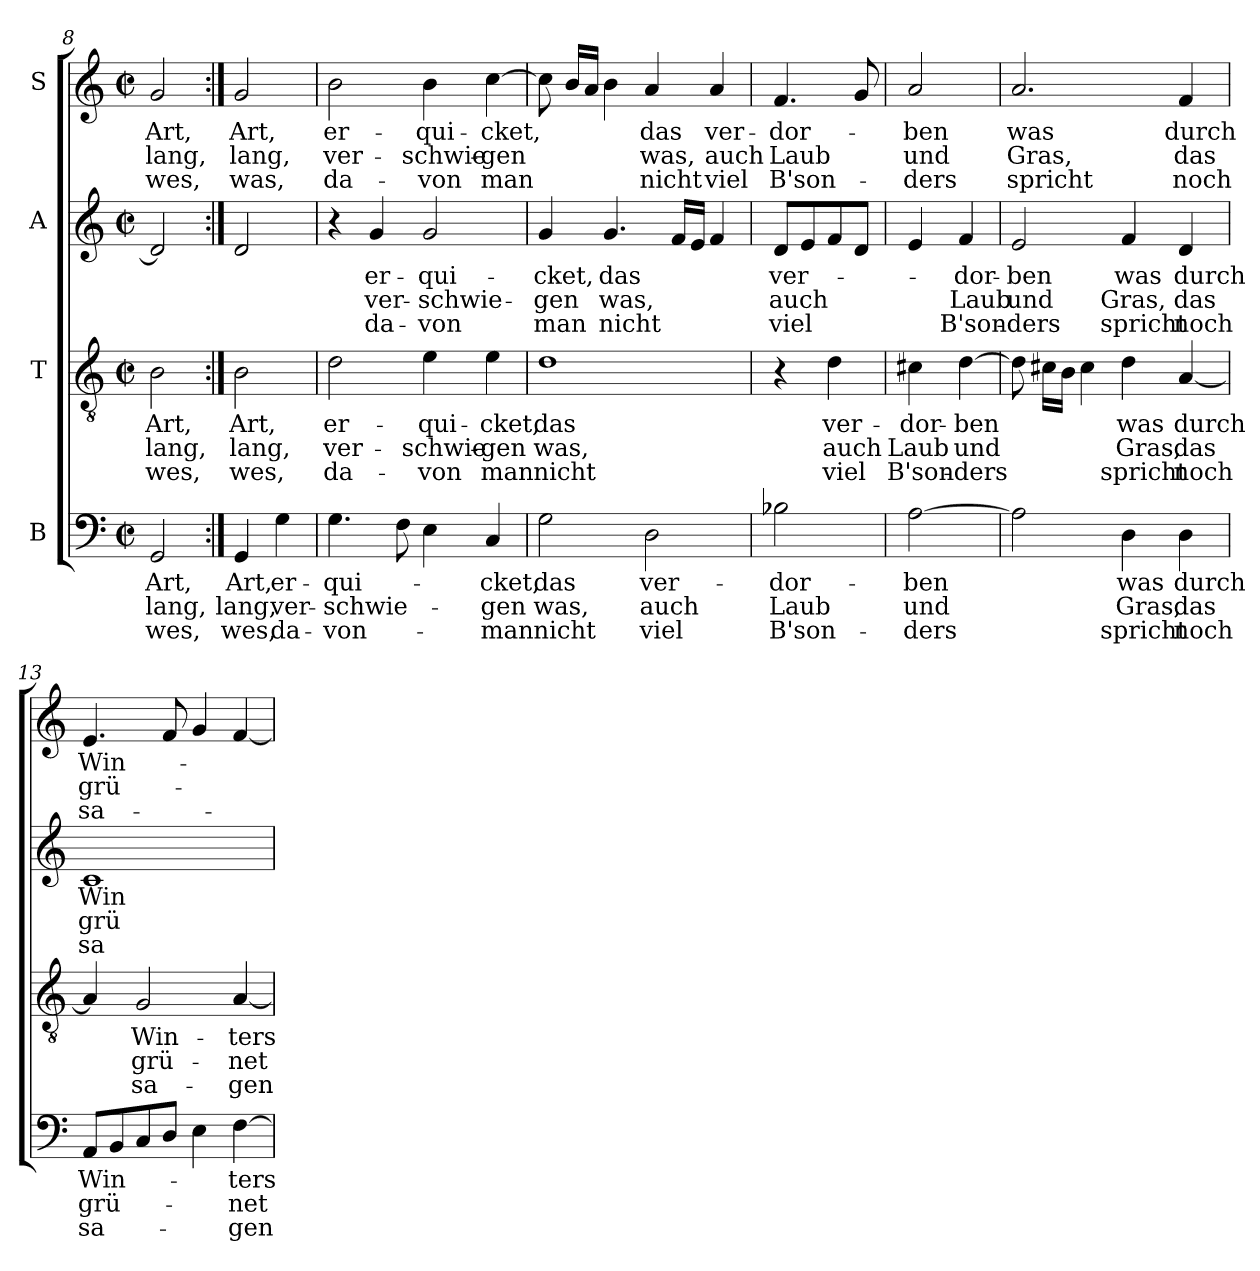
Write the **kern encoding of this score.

**kern	**text	**text	**text	**kern	**text	**text	**text	**kern	**text	**text	**text	**kern	**text	**text	**text
*part4	*part4	*part4	*part4	*part3	*part3	*part3	*part3	*part2	*part2	*part2	*part2	*part1	*part1	*part1	*part1
*staff4	*staff4	*staff4	*staff4	*staff3	*staff3	*staff3	*staff3	*staff2	*staff2	*staff2	*staff2	*staff1	*staff1	*staff1	*staff1
*I"B	*	*	*	*I"T	*	*	*	*I"A	*	*	*	*I"S	*	*	*
*clefF4	*	*	*	*clefGv2	*	*	*	*clefG2	*	*	*	*clefG2	*	*	*
*k[]	*	*	*	*k[]	*	*	*	*k[]	*	*	*	*k[]	*	*	*
*M2/2	*	*	*	*M2/2	*	*	*	*M2/2	*	*	*	*M2/2	*	*	*
*met(c|)	*	*	*	*met(c|)	*	*	*	*met(c|)	*	*	*	*met(c|)	*	*	*
=8	=8	=8	=8	=8	=8	=8	=8	=8	=8	=8	=8	=8	=8	=8	=8
!	!LO:LY:b	!LO:LY:b	!LO:LY:b	!	!LO:LY:b	!LO:LY:b	!LO:LY:b	!	!	!	!	!	!LO:LY:b	!LO:LY:b	!LO:LY:b
2GG/	Art,	lang,	wes,	2B\	Art,	lang,	wes,	2d/]	.	.	.	2g/	Art,	lang,	wes,
!!LO:PB:g=z
=8X2:|!	=8X2:|!	=8X2:|!	=8X2:|!	=8X2:|!	=8X2:|!	=8X2:|!	=8X2:|!	=8X2:|!	=8X2:|!	=8X2:|!	=8X2:|!	=8X2:|!	=8X2:|!	=8X2:|!	=8X2:|!
!	!LO:LY:b	!LO:LY:b	!LO:LY:b	!	!LO:LY:b	!LO:LY:b	!LO:LY:b	!	!	!	!	!	!LO:LY:b	!LO:LY:b	!LO:LY:b
4GG/	Art,	lang,	wes,	2B\	Art,	lang,	wes,	2d/	.	.	.	2g/	Art,	lang,	was,
!	!LO:LY:b	!LO:LY:b	!LO:LY:b	!	!	!	!	!	!	!	!	!	!	!	!
4G\	er-	ver-	da-	.	.	.	.	.	.	.	.	.	.	.	.
=9	=9	=9	=9	=9	=9	=9	=9	=9	=9	=9	=9	=9	=9	=9	=9
!	!LO:LY:b	!LO:LY:b	!LO:LY:b	!	!LO:LY:b	!LO:LY:b	!LO:LY:b	!	!	!	!	!	!LO:LY:b	!LO:LY:b	!LO:LY:b
4.G\	-qui-	-schwie-	-von-	2d\	er-	ver-	da-	4r	.	.	.	2b\	er-	ver-	da-
!	!	!	!	!	!	!	!	!	!LO:LY:b	!LO:LY:b	!LO:LY:b	!	!	!	!
.	.	.	.	.	.	.	.	4g/	er-	ver-	da-	.	.	.	.
8F\	.	.	.	.	.	.	.	.	.	.	.	.	.	.	.
!	!	!	!	!	!LO:LY:b	!LO:LY:b	!LO:LY:b	!	!LO:LY:b	!LO:LY:b	!LO:LY:b	!	!LO:LY:b	!LO:LY:b	!LO:LY:b
4E\	.	.	.	4e\	-qui-	-schwie-	-von	2g/	-qui-	-schwie-	-von	4b\	-qui-	-schwie-	-von
!	!LO:LY:b	!LO:LY:b	!LO:LY:b	!	!LO:LY:b	!LO:LY:b	!LO:LY:b	!	!	!	!	!	!LO:LY:b	!LO:LY:b	!LO:LY:b
4C/	-cket,	-gen	-man	4e\	-cket,	-gen	man	.	.	.	.	[4cc\	-cket,	-gen	man
=10	=10	=10	=10	=10	=10	=10	=10	=10	=10	=10	=10	=10	=10	=10	=10
!	!LO:LY:b	!LO:LY:b	!LO:LY:b	!	!LO:LY:b	!LO:LY:b	!LO:LY:b	!	!LO:LY:b	!LO:LY:b	!LO:LY:b	!	!	!	!
2G\	das	was,	nicht	1d	das	was,	nicht	4g/	-cket,	-gen	man	8cc\]	.	.	.
.	.	.	.	.	.	.	.	.	.	.	.	16b/LL	.	.	.
.	.	.	.	.	.	.	.	.	.	.	.	16a/JJ	.	.	.
!	!	!	!	!	!	!	!	!	!LO:LY:b	!LO:LY:b	!LO:LY:b	!	!	!	!
.	.	.	.	.	.	.	.	4.g/	das	was,	nicht	4b\	.	.	.
!	!LO:LY:b	!LO:LY:b	!LO:LY:b	!	!	!	!	!	!	!	!	!	!LO:LY:b	!LO:LY:b	!LO:LY:b
2D\	ver-	auch	viel	.	.	.	.	.	.	.	.	4a/	das	was,	nicht
.	.	.	.	.	.	.	.	16f/LL	.	.	.	.	.	.	.
.	.	.	.	.	.	.	.	16e/JJ	.	.	.	.	.	.	.
!	!	!	!	!	!	!	!	!	!	!	!	!	!LO:LY:b	!LO:LY:b	!LO:LY:b
.	.	.	.	.	.	.	.	4f/	.	.	.	4a/	ver-	auch	viel
=11	=11	=11	=11	=11	=11	=11	=11	=11	=11	=11	=11	=11	=11	=11	=11
!	!LO:LY:b	!LO:LY:b	!LO:LY:b	!	!	!	!	!	!LO:LY:b	!LO:LY:b	!LO:LY:b	!	!LO:LY:b	!LO:LY:b	!LO:LY:b
2B-X\	-dor-	Laub	B'son-	4r	.	.	.	8d/L	ver-	auch	viel	4.f/	-dor-	Laub	B'son-
.	.	.	.	.	.	.	.	8e/	.	.	.	.	.	.	.
!	!	!	!	!	!LO:LY:b	!LO:LY:b	!LO:LY:b	!	!	!	!	!	!	!	!
.	.	.	.	4d\	ver-	auch	viel	8f/	.	.	.	.	.	.	.
.	.	.	.	.	.	.	.	8d/J	.	.	.	8g/	.	.	.
!!LO:LB:g=z
=11X3	=11X3	=11X3	=11X3	=11X3	=11X3	=11X3	=11X3	=11X3	=11X3	=11X3	=11X3	=11X3	=11X3	=11X3	=11X3
!	!LO:LY:b	!LO:LY:b	!LO:LY:b	!	!LO:LY:b	!LO:LY:b	!LO:LY:b	!	!	!	!	!	!LO:LY:b	!LO:LY:b	!LO:LY:b
[2A	-ben	und	-ders	4c#X\	-dor-	Laub	B'son-	4e/	.	.	.	2a/	-ben	und	-ders
!	!	!	!	!	!LO:LY:b	!LO:LY:b	!LO:LY:b	!	!LO:LY:b	!LO:LY:b	!LO:LY:b	!	!	!	!
.	.	.	.	[4d\	-ben	und	-ders	4f/	-dor-	Laub	B'son-	.	.	.	.
=12	=12	=12	=12	=12	=12	=12	=12	=12	=12	=12	=12	=12	=12	=12	=12
!	!	!	!	!	!	!	!	!	!LO:LY:b	!LO:LY:b	!LO:LY:b	!	!LO:LY:b	!LO:LY:b	!LO:LY:b
2A\]	.	.	.	8d\]	.	.	.	2e/	-ben	und	-ders	2.a/	was	Gras,	spricht
.	.	.	.	16c#X\LL	.	.	.	.	.	.	.	.	.	.	.
.	.	.	.	16B\JJ	.	.	.	.	.	.	.	.	.	.	.
.	.	.	.	4c#\	.	.	.	.	.	.	.	.	.	.	.
!	!LO:LY:b	!LO:LY:b	!LO:LY:b	!	!LO:LY:b	!LO:LY:b	!LO:LY:b	!	!LO:LY:b	!LO:LY:b	!LO:LY:b	!	!	!	!
4D\	was	Gras,	spricht	4d\	was	Gras,	spricht	4f/	was	Gras,	spricht	.	.	.	.
!	!LO:LY:b	!LO:LY:b	!LO:LY:b	!	!LO:LY:b	!LO:LY:b	!LO:LY:b	!	!LO:LY:b	!LO:LY:b	!LO:LY:b	!	!LO:LY:b	!LO:LY:b	!LO:LY:b
4D\	durch	das	noch	[4A/	durch	das	noch	4d/	durch	das	noch	4f/	durch	das	noch
=13	=13	=13	=13	=13	=13	=13	=13	=13	=13	=13	=13	=13	=13	=13	=13
!	!LO:LY:b	!LO:LY:b	!LO:LY:b	!	!	!	!	!	!LO:LY:b	!LO:LY:b	!LO:LY:b	!	!LO:LY:b	!LO:LY:b	!LO:LY:b
8AA/L	Win-	grü-	sa-	4A/]	.	.	.	1c	Win-	grü-	sa-	4.e/	Win-	grü-	sa-
8BB/	.	.	.	.	.	.	.	.	.	.	.	.	.	.	.
!	!	!	!	!	!LO:LY:b	!LO:LY:b	!LO:LY:b	!	!	!	!	!	!	!	!
8C/	.	.	.	2G/	Win-	grü-	sa-	.	.	.	.	.	.	.	.
8D/J	.	.	.	.	.	.	.	.	.	.	.	8f/	.	.	.
4E\	.	.	.	.	.	.	.	.	.	.	.	4g/	.	.	.
!	!LO:LY:b	!LO:LY:b	!LO:LY:b	!	!LO:LY:b	!LO:LY:b	!LO:LY:b	!	!	!	!	!	!	!	!
[4F\	-ters	-net	-gen	[4A/	-ters	-net	-gen	.	.	.	.	[4f/	.	.	.
=	=	=	=	=	=	=	=	=	=	=	=	=	=	=	=
*-	*-	*-	*-	*-	*-	*-	*-	*-	*-	*-	*-	*-	*-	*-	*-
